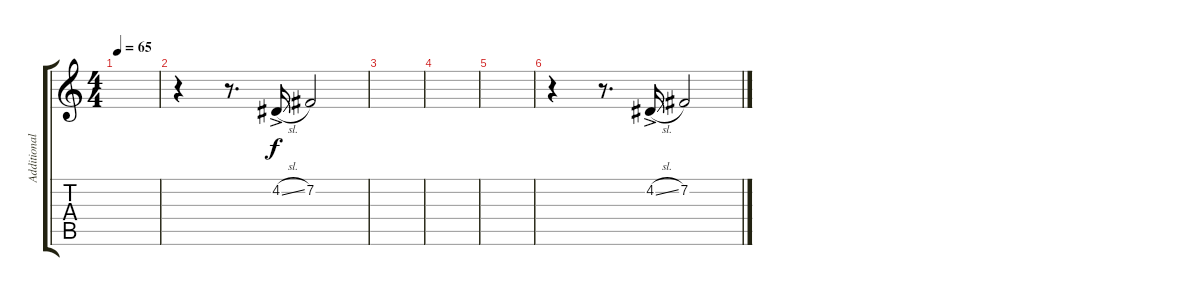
\track ("Additional Effects" "Additional") {instrument kalimba}
\staff {score tabs}
\tuning (E4 B3 G3 D3 A2 E2) {hide}
\ts (4 4)
\tempo 65
\clef g2
\ks c
|
r.4 r.8{d} 4.2{sl ac}.16 7.2.2 |
|
|
|
r.4 r.8{d} 4.2{sl ac}.16 7.2.2
